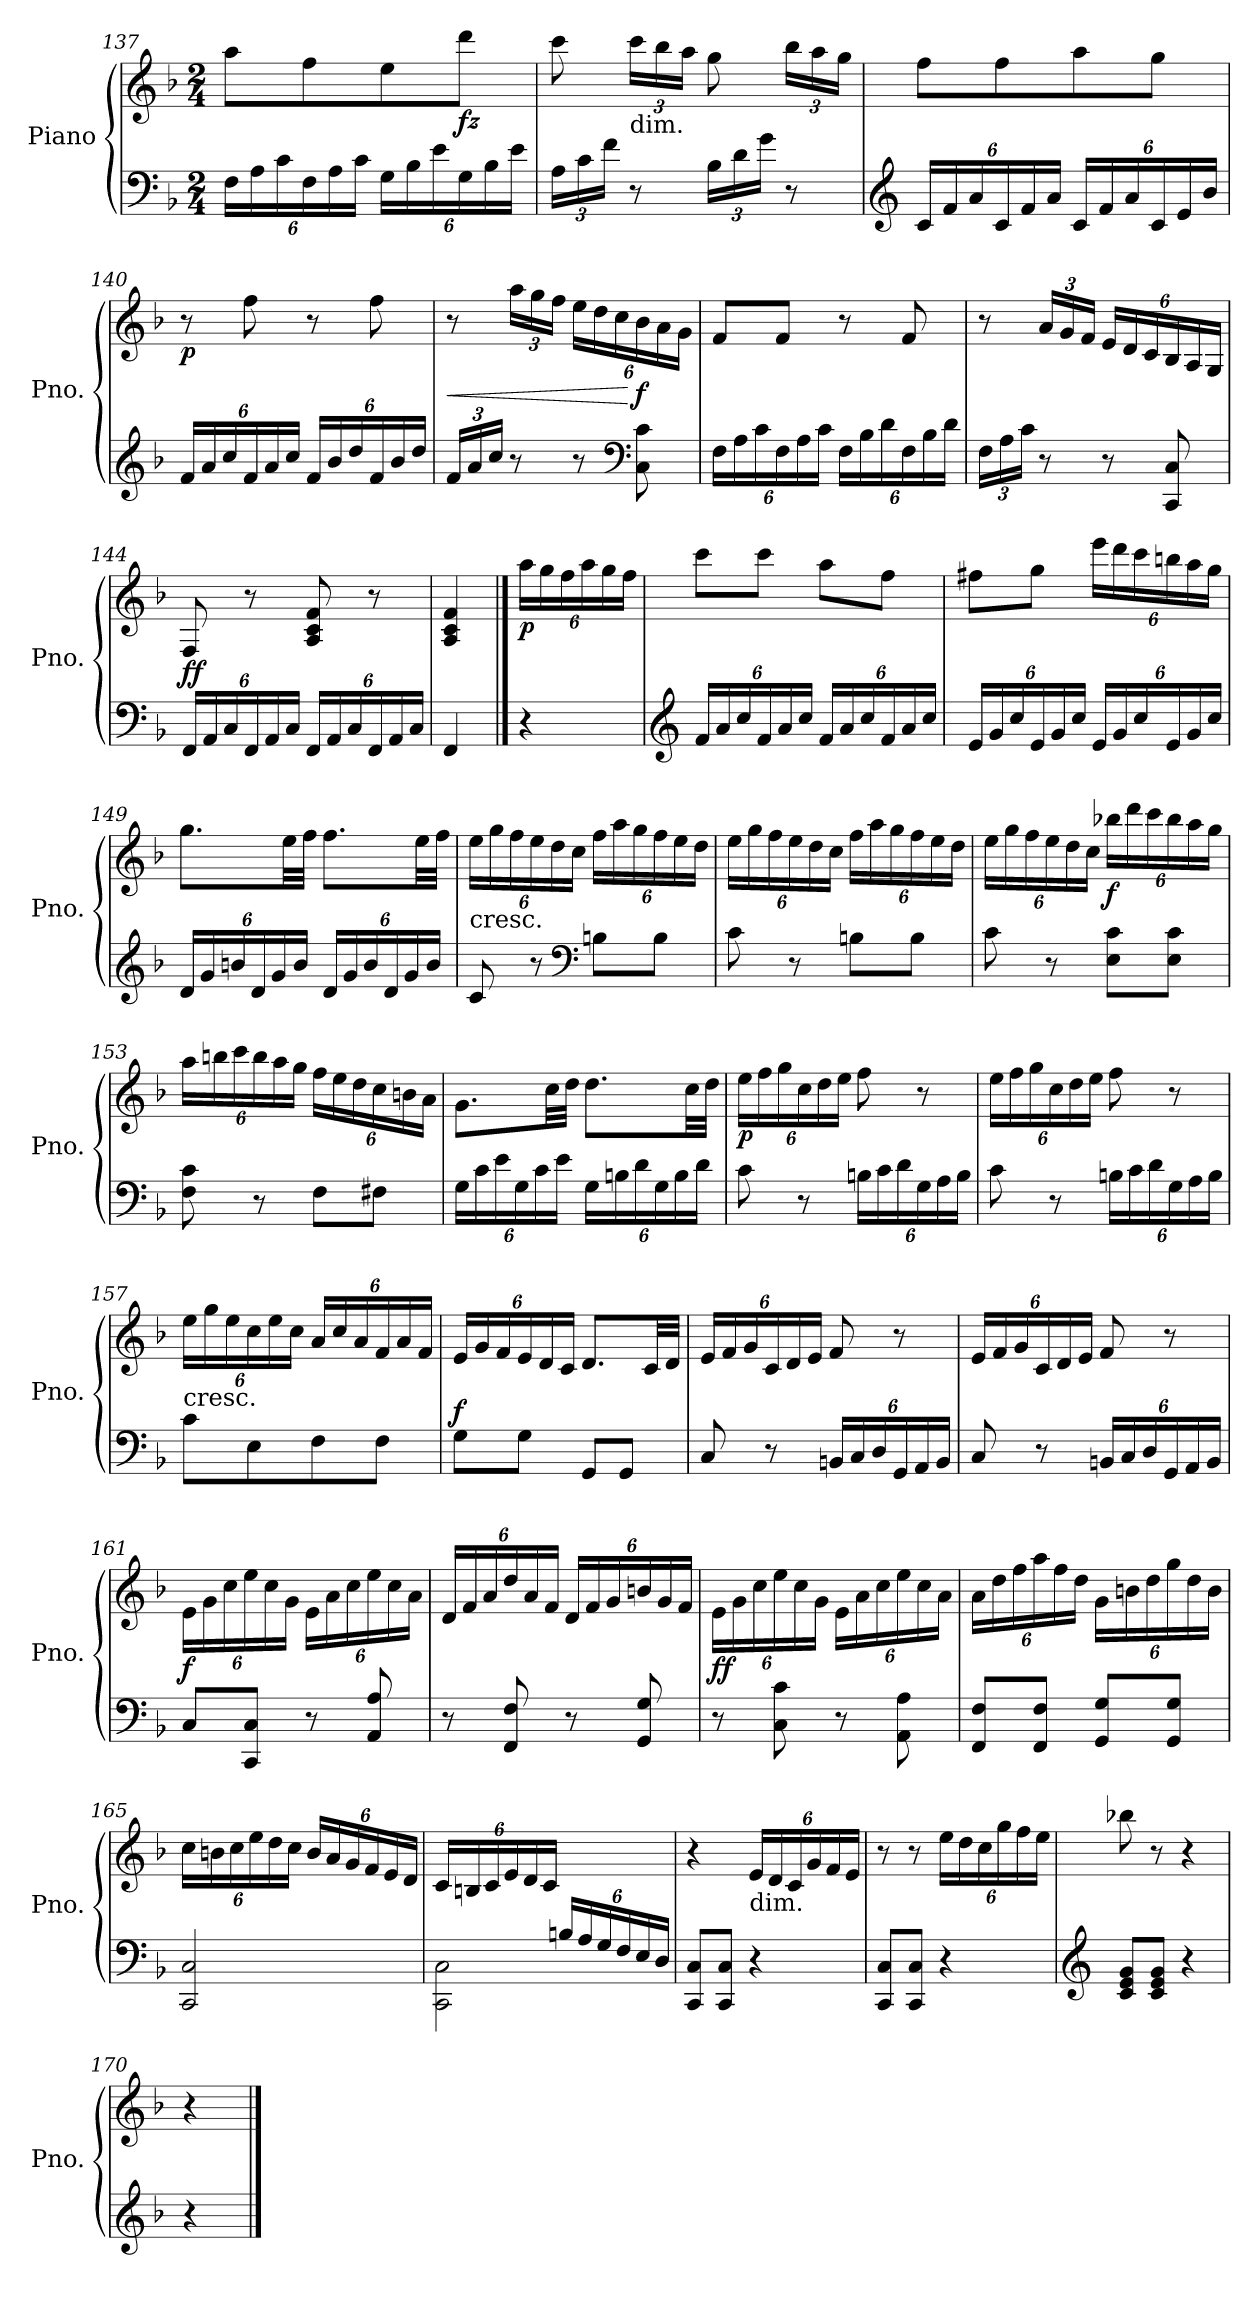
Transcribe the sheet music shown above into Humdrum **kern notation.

**kern	**kern	**dynam
*part1	*part1	*part1
*staff2	*staff1	*staff1/2
*I"Piano	*	*
*I'Pno.	*	*
*clefF4	*clefG2	*
*k[b-]	*k[b-]	*
*M2/4	*M2/4	*
*Xbrackettup	*	*
=137	=137	=137
24F\LL	8aa\L	.
24A\	.	.
24c\	.	.
24F\	8ff\	.
24A\	.	.
24c\JJ	.	.
24G\LL	8ee\	.
24B-\	.	.
24e\	.	.
!	!	!LO:DY:b
24G\	8ddd\J	fz
24B-\	.	.
24e\JJ	.	.
=138	=138	=138
24A\LL	8ccc\	.
24c\	.	.
24f\JJ	.	.
*	*Xbrackettup	*
!	!LO:TX:b:t=dim.	!
8r	24ccc\LL	.
.	24bb-\	.
.	24aa\JJ	.
24B-\LL	8gg\	.
24d\	.	.
24g\JJ	.	.
8r	24bb-\LL	.
.	24aa\	.
.	24gg\JJ	.
!!LO:PB:g=z
=139	=139	=139
*clefG2	*	*
24c/LL	8ff\L	.
24f/	.	.
24a/	.	.
24c/	8ff\	.
24f/	.	.
24a/JJ	.	.
24c/LL	8aa\	.
24f/	.	.
24a/	.	.
24c/	8gg\J	.
24e/	.	.
24b-/JJ	.	.
=140	=140	=140
!	!	!LO:DY:b
24f/LL	8r	p
24a/	.	.
24cc/	.	.
24f/	8ff\	.
24a/	.	.
24cc/JJ	.	.
24f/LL	8r	.
24b-/	.	.
24dd/	.	.
24f/	8ff\	.
24b-/	.	.
24dd/JJ	.	.
=141	=141	=141
!	!	!LO:HP:b
24f/LL	8r	<
24a/	.	.
24cc/JJ	.	.
8r	24aa\LL	.
.	24gg\	.
.	24ff\JJ	.
8r	24ee\LL	.
.	24dd\	.
.	24cc\	.
*clefF4	*	*
!	!	!LO:DY:n=1:b
8C\ 8c\	24b-\	[ f
.	24a\	.
.	24g\JJ	.
=142	=142	=142
24F\LL	8f/L	.
24A\	.	.
24c\	.	.
24F\	8f/J	.
24A\	.	.
24c\JJ	.	.
24F\LL	8r	.
24B-\	.	.
24d\	.	.
24F\	8f/	.
24B-\	.	.
24d\JJ	.	.
!!LO:LB:g=z
=143	=143	=143
24F\LL	8r	.
24A\	.	.
24c\JJ	.	.
8r	24a/LL	.
.	24g/	.
.	24f/JJ	.
8r	24e/LL	.
.	24d/	.
.	24c/	.
8CC/ 8C/	24B-/	.
.	24A/	.
.	24G/JJ	.
=144	=144	=144
!	!	!LO:DY:a=2
24FF/LL	8F/	ff
24AA/	.	.
24C/	.	.
24FF/	8r	.
24AA/	.	.
24C/JJ	.	.
24FF/LL	8A/ 8c/ 8f/	.
24AA/	.	.
24C/	.	.
24FF/	8r	.
24AA/	.	.
24C/JJ	.	.
=145	=145	=145
4FF/	4A/ 4c/ 4f/	.
!!LO:PB:g=z
==146	==146	==146
!	!	!LO:DY:b
4r	24aa\LL	p
.	24gg\	.
.	24ff\	.
.	24aa\	.
.	24gg\	.
.	24ff\JJ	.
=147	=147	=147
*clefG2	*	*
24f/LL	8ccc\L	.
24a/	.	.
24cc/	.	.
24f/	8ccc\J	.
24a/	.	.
24cc/JJ	.	.
24f/LL	8aa\L	.
24a/	.	.
24cc/	.	.
24f/	8ff\J	.
24a/	.	.
24cc/JJ	.	.
=148	=148	=148
24e/LL	8ff#X\L	.
24g/	.	.
24cc/	.	.
24e/	8gg\J	.
24g/	.	.
24cc/JJ	.	.
24e/LL	24eee\LL	.
24g/	24ddd\	.
24cc/	24ccc\	.
24e/	24bbn\	.
24g/	24aa\	.
24cc/JJ	24gg\JJ	.
=149	=149	=149
24d/LL	8.gg\L	.
24g/	.	.
24bn/	.	.
24d/	.	.
24g/	.	.
.	32ee\LL	.
24b/JJ	.	.
.	32ff\JJJ	.
24d/LL	8.ff\L	.
24g/	.	.
24b/	.	.
24d/	.	.
24g/	.	.
.	32ee\LL	.
24b/JJ	.	.
.	32ff\JJJ	.
!!LO:LB:g=z
=150	=150	=150
!	!LO:TX:b:t=cresc.	!
8c/	24ee\LL	.
.	24gg\	.
.	24ff\	.
8r	24ee\	.
.	24dd\	.
.	24cc\JJ	.
*clefF4	*	*
8Bn\L	24ff\LL	.
.	24aa\	.
.	24gg\	.
8B\J	24ff\	.
.	24ee\	.
.	24dd\JJ	.
=151	=151	=151
8c\	24ee\LL	.
.	24gg\	.
.	24ff\	.
8r	24ee\	.
.	24dd\	.
.	24cc\JJ	.
8Bn\L	24ff\LL	.
.	24aa\	.
.	24gg\	.
8B\J	24ff\	.
.	24ee\	.
.	24dd\JJ	.
=152	=152	=152
8c\	24ee\LL	.
.	24gg\	.
.	24ff\	.
8r	24ee\	.
.	24dd\	.
.	24cc\JJ	.
!	!	!LO:DY:b
8E\ 8c\L	24bb-X\LL	f
.	24ddd\	.
.	24ccc\	.
8E\ 8c\J	24bb-\	.
.	24aa\	.
.	24gg\JJ	.
!!LO:LB:g=z
=153	=153	=153
8F\ 8c\	24aa\LL	.
.	24bbn\	.
.	24ccc\	.
8r	24bb\	.
.	24aa\	.
.	24gg\JJ	.
8F\L	24ff\LL	.
.	24ee\	.
.	24dd\	.
8F#X\J	24cc\	.
.	24bn\	.
.	24a\JJ	.
=154	=154	=154
24G\LL	8.g\L	.
24c\	.	.
24e\	.	.
24G\	.	.
24c\	.	.
.	32cc\LL	.
24e\JJ	.	.
.	32dd\JJJ	.
24G\LL	8.dd\L	.
24Bn\	.	.
24d\	.	.
24G\	.	.
24B\	.	.
.	32cc\LL	.
24d\JJ	.	.
.	32dd\JJJ	.
=155	=155	=155
!	!	!LO:DY:b
8c\	24ee\LL	p
.	24ff\	.
.	24gg\	.
8r	24cc\	.
.	24dd\	.
.	24ee\JJ	.
24Bn\LL	8ff\	.
24c\	.	.
24d\	.	.
24G\	8r	.
24A\	.	.
24B\JJ	.	.
!!LO:LB:g=z
=156	=156	=156
8c\	24ee\LL	.
.	24ff\	.
.	24gg\	.
8r	24cc\	.
.	24dd\	.
.	24ee\JJ	.
24Bn\LL	8ff\	.
24c\	.	.
24d\	.	.
24G\	8r	.
24A\	.	.
24B\JJ	.	.
=157	=157	=157
!	!LO:TX:b:t=cresc.	!
8c\L	24ee\LL	.
.	24gg\	.
.	24ee\	.
8E\	24cc\	.
.	24ee\	.
.	24cc\JJ	.
8F\	24a/LL	.
.	24cc/	.
.	24a/	.
8F\J	24f/	.
.	24a/	.
.	24f/JJ	.
=158	=158	=158
!	!	!LO:DY:a=2
8G\L	24e/LL	f
.	24g/	.
.	24f/	.
8G\J	24e/	.
.	24d/	.
.	24c/JJ	.
8GG/L	8.d/L	.
8GG/J	.	.
.	32c/LL	.
.	32d/JJJ	.
=159	=159	=159
8C/	24e/LL	.
.	24f/	.
.	24g/	.
8r	24c/	.
.	24d/	.
.	24e/JJ	.
24BBn/LL	8f/	.
24C/	.	.
24D/	.	.
24GG/	8r	.
24AA/	.	.
24BB/JJ	.	.
!!LO:LB:g=z
=160	=160	=160
8C/	24e/LL	.
.	24f/	.
.	24g/	.
8r	24c/	.
.	24d/	.
.	24e/JJ	.
24BBn/LL	8f/	.
24C/	.	.
24D/	.	.
24GG/	8r	.
24AA/	.	.
24BB/JJ	.	.
=161	=161	=161
!	!	!LO:DY:b
8C/L	24e\LL	f
.	24g\	.
.	24cc\	.
8CC/ 8C/J	24ee\	.
.	24cc\	.
.	24g\JJ	.
8r	24e\LL	.
.	24a\	.
.	24cc\	.
8AA/ 8A/	24ee\	.
.	24cc\	.
.	24a\JJ	.
=162	=162	=162
8r	24d/LL	.
.	24f/	.
.	24a/	.
8FF/ 8F/	24dd/	.
.	24a/	.
.	24f/JJ	.
8r	24d/LL	.
.	24f/	.
.	24g/	.
8GG/ 8G/	24bn/	.
.	24g/	.
.	24f/JJ	.
=163	=163	=163
!	!	!LO:DY:b
8r	24e\LL	ff
.	24g\	.
.	24cc\	.
8C\ 8c\	24ee\	.
.	24cc\	.
.	24g\JJ	.
8r	24e\LL	.
.	24a\	.
.	24cc\	.
8AA\ 8A\	24ee\	.
.	24cc\	.
.	24a\JJ	.
!!LO:PB:g=z
=164	=164	=164
8FF/ 8F/L	24a\LL	.
.	24dd\	.
.	24ff\	.
8FF/ 8F/J	24aa\	.
.	24ff\	.
.	24dd\JJ	.
8GG/ 8G/L	24g\LL	.
.	24bn\	.
.	24dd\	.
8GG/ 8G/J	24gg\	.
.	24dd\	.
.	24b\JJ	.
=165	=165	=165
2CC/ 2C/	24cc\LL	.
.	24bn\	.
.	24cc\	.
.	24ee\	.
.	24dd\	.
.	24cc\JJ	.
.	24b/LL	.
.	24a/	.
.	24g/	.
.	24f/	.
.	24e/	.
.	24d/JJ	.
=166	=166	=166
*^	*	*
4ryy	2CC\ 2C\	24c/LL	.
.	.	24Bn/	.
.	.	24c/	.
.	.	24e/	.
.	.	24d/	.
.	.	24c/JJ	.
24B/LL	.	4ryy	.
24A/	.	.	.
24G/	.	.	.
24F/	.	.	.
24E/	.	.	.
24D/JJ	.	.	.
*v	*v	*	*
=167	=167	=167
8CC/ 8C/L	4r	.
8CC/ 8C/J	.	.
!	!LO:TX:b:t=dim.	!
4r	24e/LL	.
.	24d/	.
.	24c/	.
.	24g/	.
.	24f/	.
.	24e/JJ	.
!!LO:PB:g=z
=168	=168	=168
8CC/ 8C/L	8r	.
8CC/ 8C/J	8r	.
4r	24ee\LL	.
.	24dd\	.
.	24cc\	.
.	24gg\	.
.	24ff\	.
.	24ee\JJ	.
=169	=169	=169
*clefG2	*	*
8c/ 8e/ 8g/L	8bb-X\	.
8c/ 8e/ 8g/J	8r	.
4r	4r	.
=170	=170	=170
4r	4r	.
==	==	==
*-	*-	*-
